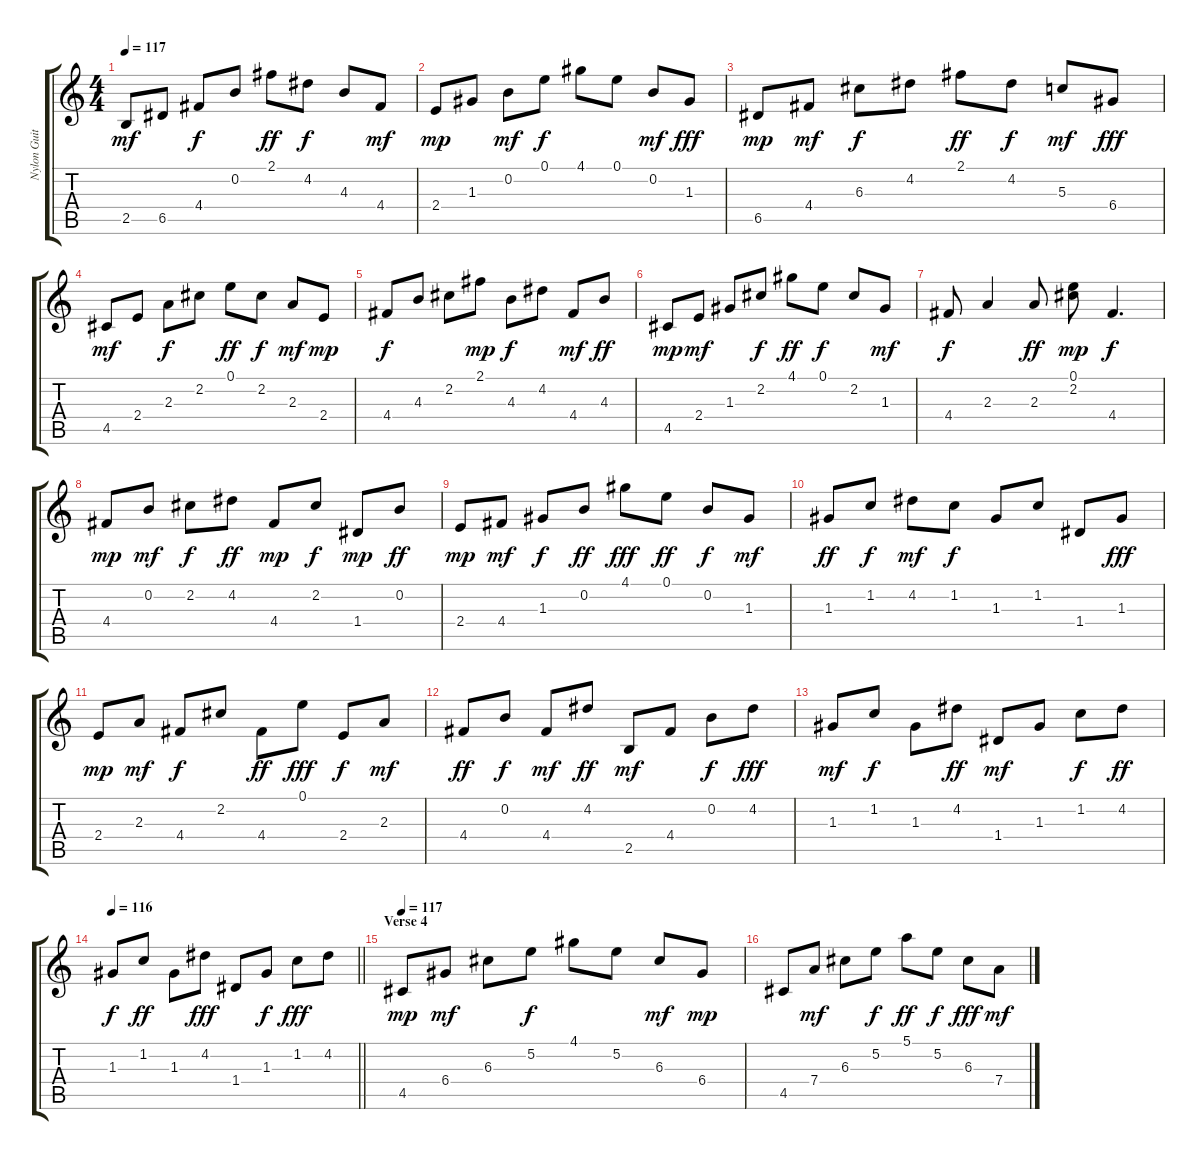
\track ("Nylon Guitar" "Nylon Guit") {instrument acousticguitarnylon}
\staff {score tabs}
\tuning (E4 B3 G3 D3 A2 E2) {hide}
\ts (4 4)
\tempo 117
\clef g2
\ks c
2.5.8{dy mf} 6.5.8 4.4.8{dy f} 0.2.8 2.1.8{dy ff} 4.2.8{dy f} 4.3.8 4.4.8{dy mf} |
2.4.8{dy mp} 1.3.8 0.2.8{dy mf} 0.1.8{dy f} 4.1.8 0.1.8 0.2.8{dy mf} 1.3.8{dy fff} |
6.5.8{dy mp} 4.4.8{dy mf} 6.3.8{dy f} 4.2.8 2.1.8{dy ff} 4.2.8{dy f} 5.3.8{dy mf} 6.4.8{dy fff} |
4.5.8{dy mf} 2.4.8 2.3.8{dy f} 2.2.8 0.1.8{dy ff} 2.2.8{dy f} 2.3.8{dy mf} 2.4.8{dy mp} |
4.4.8{dy f} 4.3.8 2.2.8 2.1.8{dy mp} 4.3.8{dy f} 4.2.8 4.4.8{dy mf} 4.3.8{dy ff} |
4.5.8{dy mp} 2.4.8{dy mf} 1.3.8 2.2.8{dy f} 4.1.8{dy ff} 0.1.8{dy f} 2.2.8 1.3.8{dy mf} |
4.4.8{dy f} 2.3.4 2.3.8{dy ff} (0.1 2.2).8{dy mp} 4.4.4{d dy f} |
4.4.8{dy mp} 0.2.8{dy mf} 2.2.8{dy f} 4.2.8{dy ff} 4.4.8{dy mp} 2.2.8{dy f} 1.4.8{dy mp} 0.2.8{dy ff} |
2.4.8{dy mp} 4.4.8{dy mf} 1.3.8{dy f} 0.2.8{dy ff} 4.1.8{dy fff} 0.1.8{dy ff} 0.2.8{dy f} 1.3.8{dy mf} |
1.3.8{dy ff} 1.2.8{dy f} 4.2.8{dy mf} 1.2.8{dy f} 1.3.8 1.2.8 1.4.8 1.3.8{dy fff} |
2.4.8{dy mp} 2.3.8{dy mf} 4.4.8{dy f} 2.2.8 4.4.8{dy ff} 0.1.8{dy fff} 2.4.8{dy f} 2.3.8{dy mf} |
4.4.8{dy ff} 0.2.8{dy f} 4.4.8{dy mf} 4.2.8{dy ff} 2.5.8{dy mf} 4.4.8 0.2.8{dy f} 4.2.8{dy fff} |
1.3.8{dy mf} 1.2.8{dy f} 1.3.8 4.2.8{dy ff} 1.4.8{dy mf} 1.3.8 1.2.8{dy f} 4.2.8{dy ff} |
\tempo 116
\barLineRight lightlight
1.3.8{dy f} 1.2.8{dy ff} 1.3.8 4.2.8{dy fff} 1.4.8 1.3.8{dy f} 1.2.8{dy fff} 4.2.8 |
\section ("" "Verse 4")
\tempo 117
4.5.8{dy mp} 6.4.8{dy mf} 6.3.8 5.2.8{dy f} 4.1.8 5.2.8 6.3.8{dy mf} 6.4.8{dy mp} |
4.5.8 7.4.8{dy mf} 6.3.8 5.2.8{dy f} 5.1.8{dy ff} 5.2.8{dy f} 6.3.8{dy fff} 7.4.8{dy mf}
